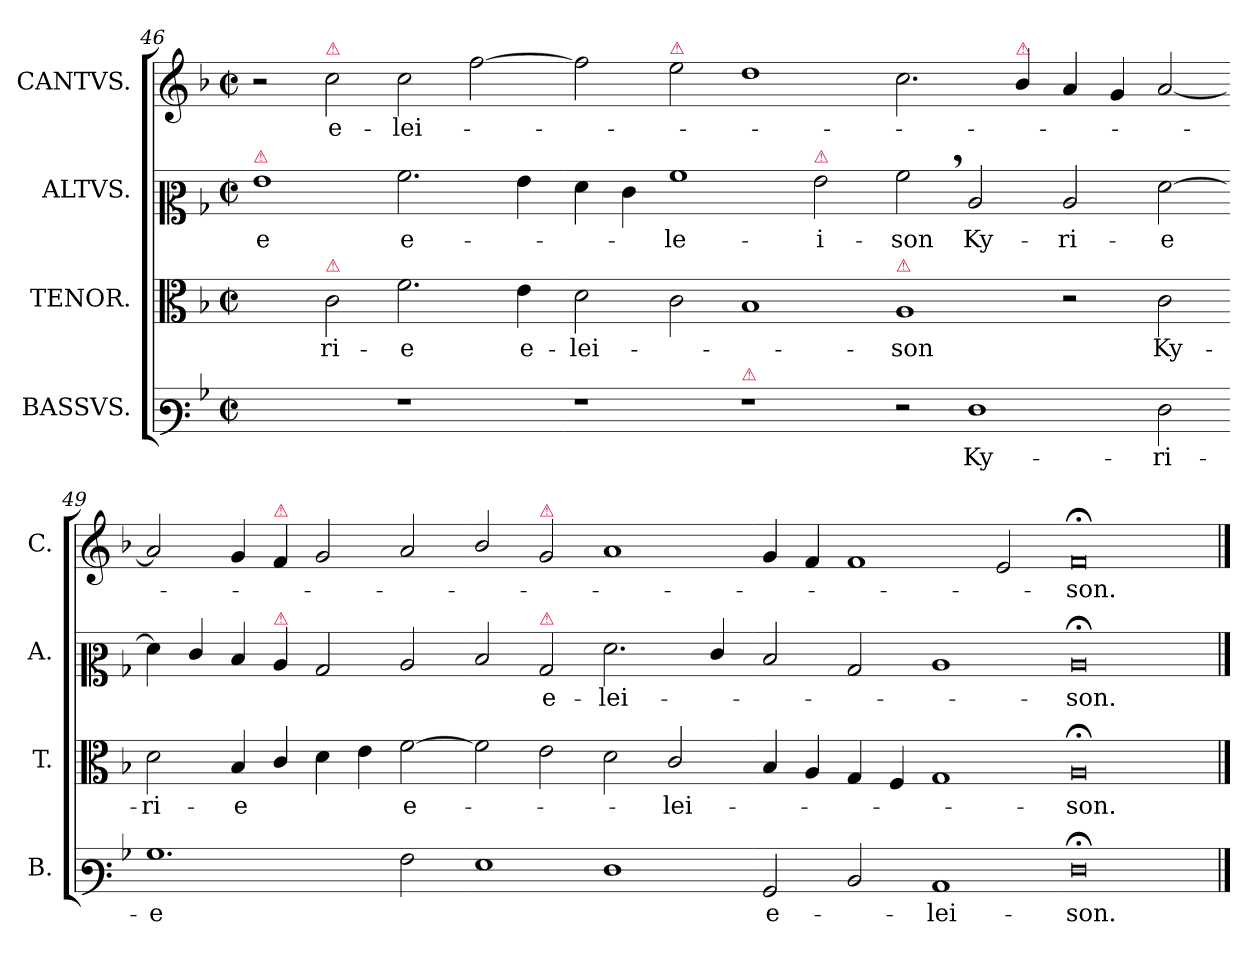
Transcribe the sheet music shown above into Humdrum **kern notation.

**kern	**text	**kern	**text	**kern	**text	**kern	**text
*part4	*part4	*part3	*part3	*part2	*part2	*part1	*part1
*staff4	*staff4	*staff3	*staff3	*staff2	*staff2	*staff1	*staff1
*I"BASSVS.	*	*I"TENOR.	*	*I"ALTVS.	*	*I"CANTVS.	*
*I'B.	*	*I'T.	*	*I'A.	*	*I'C.	*
*clefF3	*	*clefC3	*	*clefC2	*	*clefG2	*
*k[b-]	*	*k[b-]	*	*k[b-]	*	*k[b-]	*
*F:	*	*	*	*F:	*	*F:	*
*M2/1	*	*M2/1	*	*M2/1	*	*M2/1	*
*met(c|)	*	*met(c|)	*	*met(c|)	*	*met(c|)	*
=46	=46	=46	=46	=46	=46	=46	=46
!	!	!	!	!LO:TX:a:color=crimson:t=⚠	!	!	!
!	!	!	!	!	!LO:LY:i	!	!
1ryy	.	2ryy	.	1g\	-e	2r	.
!	!	!	!	!	!	!LO:TX:a:color=crimson:t=⚠	!
!	!	!LO:TX:a:color=crimson:t=⚠	!	!	!	!	!
!	!	!	!LO:LY:i	!	!	!	!
.	.	2c\	-ri-	.	.	2cc\	e-
!	!	!	!LO:LY:i	!	!LO:LY:i	!	!
1r	.	2.f\	-e	2.a\	e-	2cc\	-lei-
.	.	.	.	.	.	[2ff\	.
!	!	!	!LO:LY:i	!	!	!	!
.	.	4e\	e-	4g\	.	.	.
=47-	=47-	=47-	=47-	=47-	=47-	=47-	=47-
!	!	!	!LO:LY:i	!	!	!	!
1r	.	2d\	-lei-	4f\	.	2ff\]	.
.	.	.	.	4e\	.	.	.
!	!	!	!	!	!	!LO:TX:a:color=crimson:t=⚠	!
!	!	!	!	!	!LO:LY:i	!	!
.	.	2c\	.	1a\	-le-	2ee\	.
!LO:TX:a:color=crimson:t=⚠	!	!	!	!	!	!	!
1r	.	1B-/	.	.	.	1dd\	.
!	!	!	!	!LO:TX:a:color=crimson:t=⚠	!	!	!
!	!	!	!	!	!LO:LY:i	!	!
.	.	.	.	2g\	-i-	.	.
=48-	=48-	=48-	=48-	=48-	=48-	=48-	=48-
!	!	!LO:TX:a:color=crimson:t=⚠	!	!	!	!	!
!	!	!	!LO:LY:i	!	!LO:LY:i	!	!
2r	.	1A/	-son	2a,<\	-son	2.cc\	.
1F\	Ky-	.	.	2c/	Ky-	.	.
!	!	!	!	!	!	!LO:TX:a:color=crimson:t=⚠	!
.	.	.	.	.	.	4b-/	.
.	.	2r	.	2c/	-ri-	4a/	.
.	.	.	.	.	.	4g/	.
2F\	-ri-	2c\	Ky-	[2f\	-e	[2a/	.
=49-	=49-	=49-	=49-	=49-	=49-	=49-	=49-
1.B-\	-e	2d\	-ri-	4f\]	.	2a/]	.
.	.	.	.	4e/	.	.	.
.	.	4B-/	-e	4d/	.	4g/	.
!	!	!	!	!	!	!LO:TX:a:color=crimson:t=⚠	!
!	!	!	!	!LO:TX:a:color=crimson:t=⚠	!	!	!
.	.	4c/	.	4c/	.	4f/	.
.	.	4d\	.	2B-/	.	2g/	.
.	.	4e\	.	.	.	.	.
2A\	.	[2f\	e-	2c/	.	2a/	.
=50-	=50-	=50-	=50-	=50-	=50-	=50-	=50-
1G\	.	2f\]	.	2d/	.	2b-/	.
!	!	!	!	!	!	!LO:TX:a:color=crimson:t=⚠	!
!	!	!	!	!LO:TX:a:color=crimson:t=⚠	!	!	!
.	.	2e\	.	2B-/	e-	2g/	.
1F\	.	2d\	.	2.f\	-lei-	1a/	.
.	.	2c/	-lei-	.	.	.	.
.	.	.	.	4e/	.	.	.
=51-	=51-	=51-	=51-	=51-	=51-	=51-	=51-
2BB-/	e-	4B-/	.	2d/	.	4g/	.
.	.	4A/	.	.	.	4f/	.
2D/	.	4G/	.	2B-/	.	1f/	.
.	.	4F/	.	.	.	.	.
1C/	-lei-	1G/	.	1c/	.	.	.
.	.	.	.	.	.	2e/	.
=52-	=52-	=52-	=52-	=52-	=52-	=52-	=52-
0F;<\	-son.	0A;</	-son.	0c;</	-son.	0f;</	-son.
==	==	==	==	==	==	==	==
*-	*-	*-	*-	*-	*-	*-	*-
